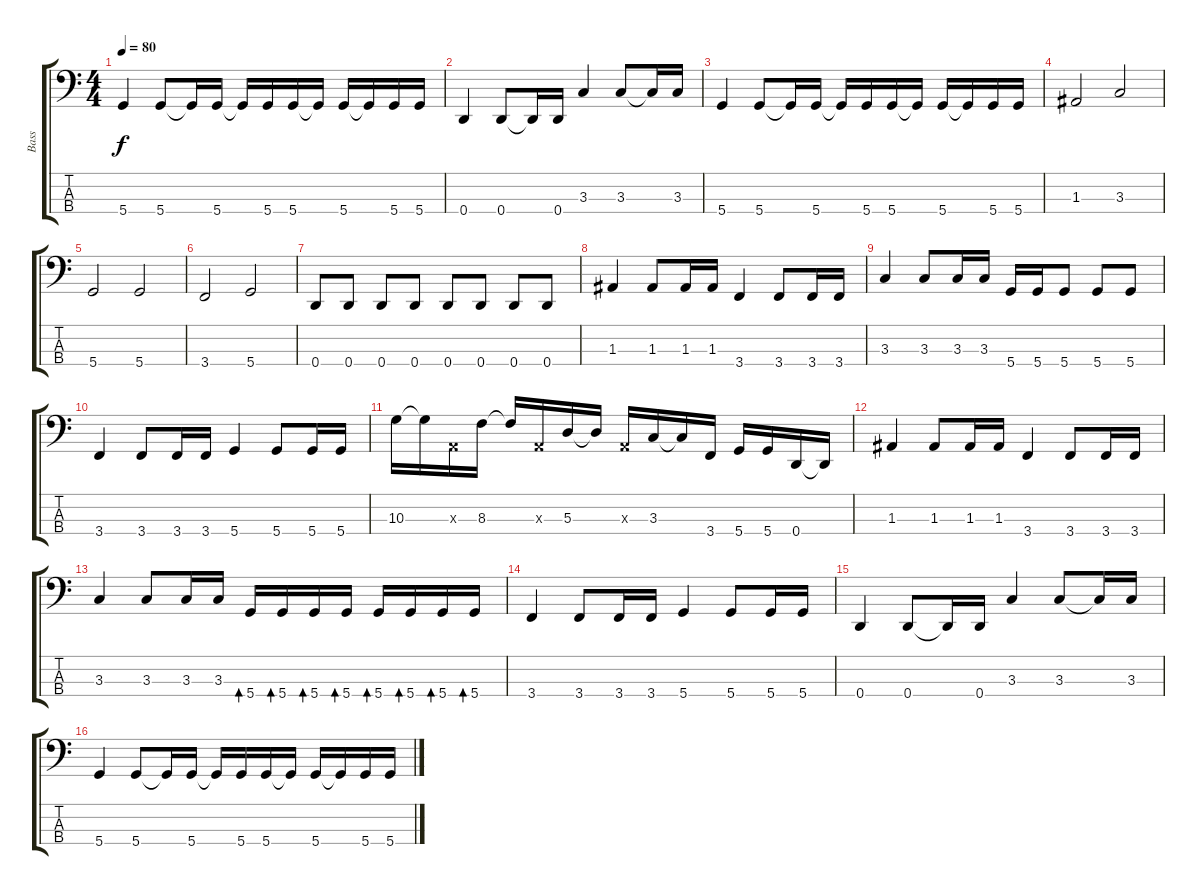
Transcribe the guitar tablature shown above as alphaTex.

\track ("Bass" "Bass") {instrument electricbasspick}
\staff {score tabs}
\tuning (G2 D2 A1 D1) {hide}
\ts (4 4)
\tempo 80
\clef f4
\ks c
5.4.4{dy f} 5.4.8 5.4{t}.16 5.4.16 5.4{t}.16 5.4.16 5.4.16 5.4{t}.16 5.4.16 5.4{t}.16 5.4.16 5.4.16 |
0.4.4 0.4.8 0.4{t}.16 0.4.16 3.3.4 3.3.8 3.3{t}.16 3.3.16 |
5.4.4 5.4.8 5.4{t}.16 5.4.16 5.4{t}.16 5.4.16 5.4.16 5.4{t}.16 5.4.16 5.4{t}.16 5.4.16 5.4.16 |
1.3.2 3.3.2 |
5.4.2 5.4.2 |
3.4.2 5.4.2 |
0.4.8 0.4.8 0.4.8 0.4.8 0.4.8 0.4.8 0.4.8 0.4.8 |
1.3.4 1.3.8 1.3.16 1.3.16 3.4.4 3.4.8 3.4.16 3.4.16 |
3.3.4 3.3.8 3.3.16 3.3.16 5.4.16 5.4.16 5.4.8 5.4.8 5.4.8 |
3.4.4 3.4.8 3.4.16 3.4.16 5.4.4 5.4.8 5.4.16 5.4.16 |
10.3.16 10.3{t}.16 0.3{x}.16 8.3.16 8.3{t}.16 0.3{x}.16 5.3.16 5.3{t}.16 0.3{x}.16 3.3.16 3.3{t}.16 3.4.16 5.4.16 5.4.16 0.4.16 0.4{t}.16 |
1.3.4 1.3.8 1.3.16 1.3.16 3.4.4 3.4.8 3.4.16 3.4.16 |
3.3.4 3.3.8 3.3.16 3.3.16 5.4.16{bd 30} 5.4.16{bd 30} 5.4.16{bd 30} 5.4.16{bd 30} 5.4.16{bd 30} 5.4.16{bd 30} 5.4.16{bd 30} 5.4.16{bd 30} |
3.4.4 3.4.8 3.4.16 3.4.16 5.4.4 5.4.8 5.4.16 5.4.16 |
0.4.4 0.4.8 0.4{t}.16 0.4.16 3.3.4 3.3.8 3.3{t}.16 3.3.16 |
5.4.4 5.4.8 5.4{t}.16 5.4.16 5.4{t}.16 5.4.16 5.4.16 5.4{t}.16 5.4.16 5.4{t}.16 5.4.16 5.4.16
